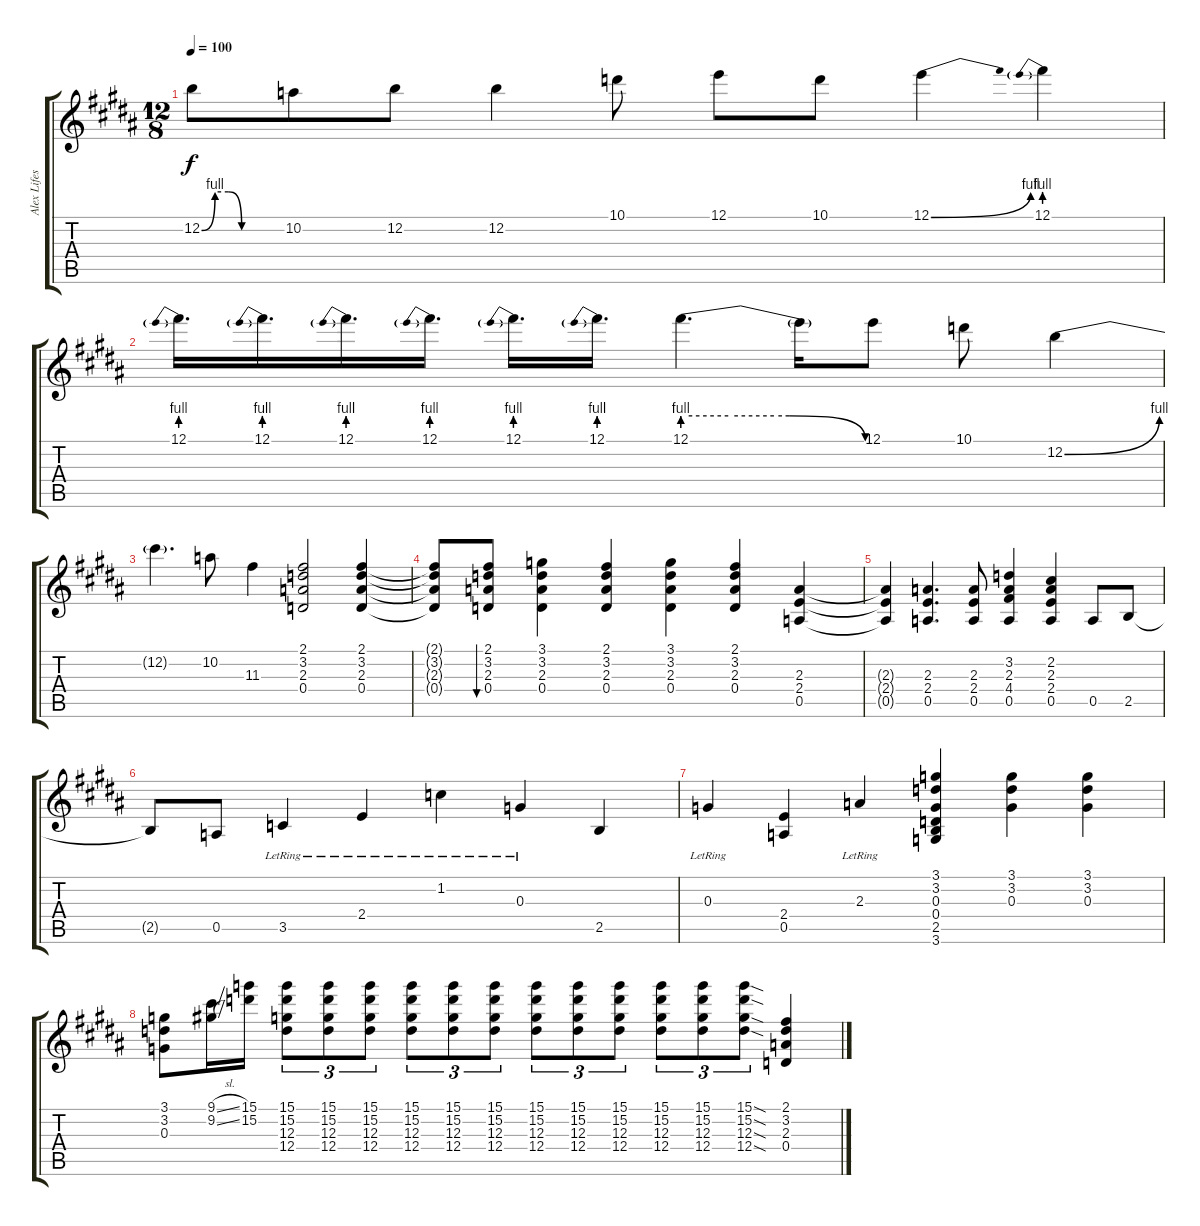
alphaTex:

\track ("Alex Lifeson Guitar" "Alex Lifes") {instrument overdrivenguitar}
\staff {score tabs}
\tuning (E4 B3 G3 D3 A2 E2) {hide}
\ts (12 8)
\tempo 100
\clef g2
\ks b
12.2{be (custom 0 0 10 4 20 4 30 0 60 0)}.8{dy f} 10.2.8 12.2.8 12.2.4 10.1.8 12.1.8 10.1.8 12.1{be (bend 0 0 60 4)}.4 12.1{be (prebend 0 4 60 4)}.4 |
12.1{be (prebend 0 4 60 4)}.16{d} 12.1{be (prebend 0 4 60 4)}.16{d} 12.1{be (prebend 0 4 60 4)}.16{d} 12.1{be (prebend 0 4 60 4)}.16{d} 12.1{be (prebend 0 4 60 4)}.16{d} 12.1{be (prebend 0 4 60 4)}.16{d} 12.1{be (custom 0 4 15 4 30 4 35 4 60 0)}.4{d} 12.1{t}.16 12.1.8 10.1.8 12.2{be (bend 0 0 60 4)}.4 |
12.2{t}.4{d} 10.2.8 11.3.4 (2.1 3.2 2.3 0.4).2{volume 10 instrument overdrivenguitar} (2.1 3.2 2.3 0.4).4 |
(2.1{t} 3.2{t} 2.3{t} 0.4{t}).8 (2.1 3.2 2.3 0.4).8{bu 30} (3.1 3.2 2.3 0.4).4 (2.1 3.2 2.3 0.4).4 (3.1 3.2 2.3 0.4).4 (2.1 3.2 2.3 0.4).4 (2.3 2.4 0.5).4 |
(2.3{t} 2.4{t} 0.5{t}).4 (2.3 2.4 0.5).4{d} (2.3 2.4 0.5).8 (3.2 2.3 4.4 0.5).4 (2.2 2.3 2.4 0.5).4 0.5.8 2.5.8 |
2.5{t}.8 0.5.8 3.5{lr}.4 2.4{lr}.4 1.2{lr}.4 0.3{lr}.4 2.5.4 |
0.3{lr}.4 (2.4 0.5).4 2.3{lr}.4 (3.1 3.2 0.3 0.4 2.5 3.6).4 (3.1 3.2 0.3).4 (3.1 3.2 0.3).4 |
(3.1 3.2 0.3).8 (9.1{sl} 9.2{sl}).16 (15.1 15.2).16 (15.1 15.2 12.3 12.4).8{tu (3 2)} (15.1 15.2 12.3 12.4).8{tu (3 2)} (15.1 15.2 12.3 12.4).8{tu (3 2)} (15.1 15.2 12.3 12.4).8{tu (3 2)} (15.1 15.2 12.3 12.4).8{tu (3 2)} (15.1 15.2 12.3 12.4).8{tu (3 2)} (15.1 15.2 12.3 12.4).8{tu (3 2)} (15.1 15.2 12.3 12.4).8{tu (3 2)} (15.1 15.2 12.3 12.4).8{tu (3 2)} (15.1 15.2 12.3 12.4).8{tu (3 2)} (15.1 15.2 12.3 12.4).8{tu (3 2)} (15.1{sod} 15.2{sod} 12.3{sod} 12.4{sod}).8{tu (3 2)} (2.1 3.2 2.3 0.4).4
